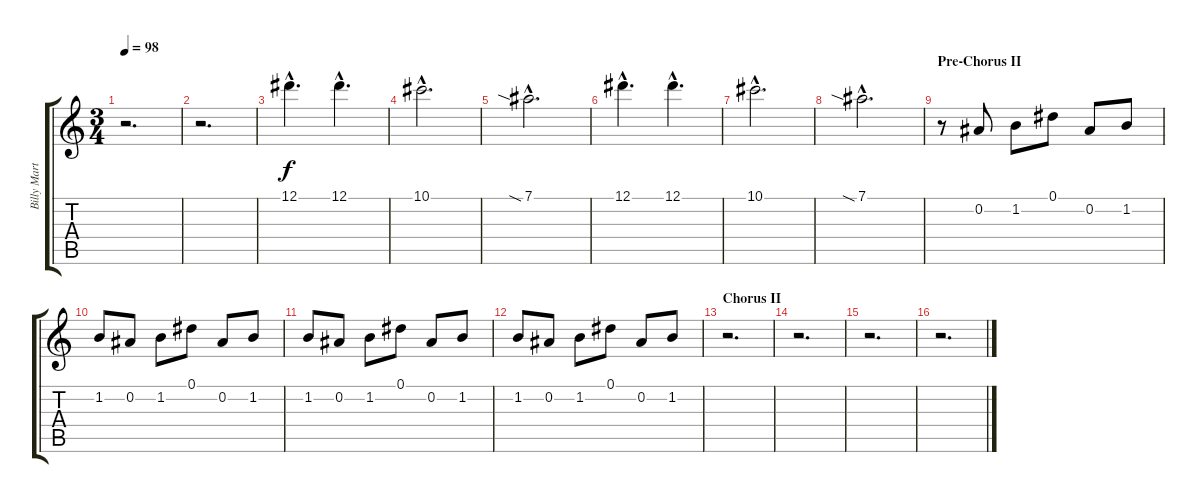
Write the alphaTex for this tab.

\track ("Billy Martin : Lead 2" "Billy Mart") {instrument electricguitarclean}
\staff {score tabs}
\tuning (Eb4 Bb3 Gb3 Db3 Ab2 Eb2) {hide}
\ts (3 4)
\tempo 98
\clef g2
\ks c
r.2{d dy f} |
r.2{d} |
12.1{hac}.4{d volume 14 instrument electricguitarclean} 12.1{hac}.4{d} |
10.1{hac}.2{d} |
7.1{sia hac}.2{d} |
12.1{hac}.4{d} 12.1{hac}.4{d} |
10.1{hac}.2{d} |
7.1{sia hac}.2{d} |
\section ("" "Pre-Chorus II")
r.8{volume 6} 0.2.8 1.2.8 0.1.8 0.2.8 1.2.8 |
1.2.8 0.2.8 1.2.8 0.1.8 0.2.8 1.2.8 |
1.2.8 0.2.8 1.2.8 0.1.8 0.2.8 1.2.8 |
1.2.8 0.2.8 1.2.8 0.1.8 0.2.8 1.2.8 |
\section ("" "Chorus II")
r.2{d} |
r.2{d} |
r.2{d} |
r.2{d}
